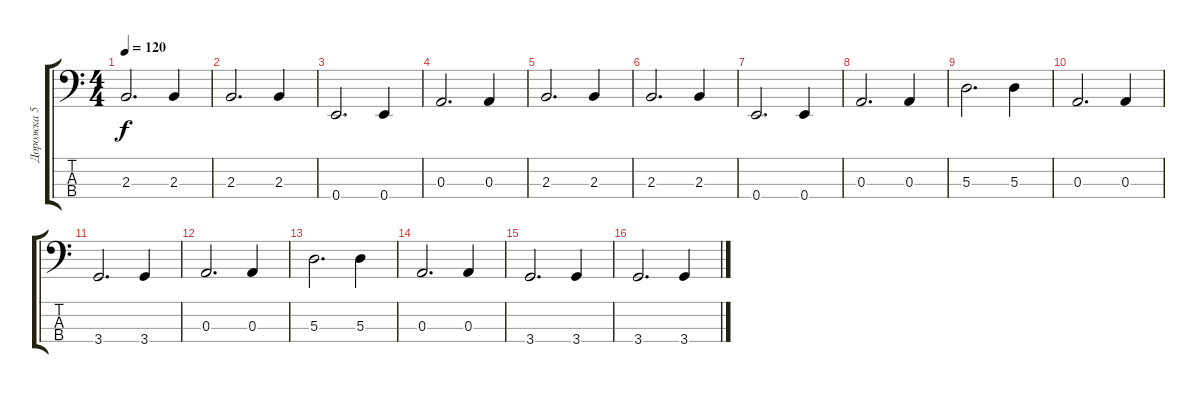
\track ("Дорожка 5" "Дорожка 5") {instrument electricbassfinger}
\staff {score tabs}
\tuning (G2 D2 A1 E1) {hide}
\ts (4 4)
\tempo 120
\clef f4
\ks c
2.3.2{d dy f} 2.3.4 |
2.3.2{d} 2.3.4 |
0.4.2{d} 0.4.4 |
0.3.2{d} 0.3.4 |
2.3.2{d} 2.3.4 |
2.3.2{d} 2.3.4 |
0.4.2{d} 0.4.4 |
0.3.2{d} 0.3.4 |
5.3.2{d} 5.3.4 |
0.3.2{d} 0.3.4 |
3.4.2{d} 3.4.4 |
0.3.2{d} 0.3.4 |
5.3.2{d} 5.3.4 |
0.3.2{d} 0.3.4 |
3.4.2{d} 3.4.4 |
3.4.2{d} 3.4.4
